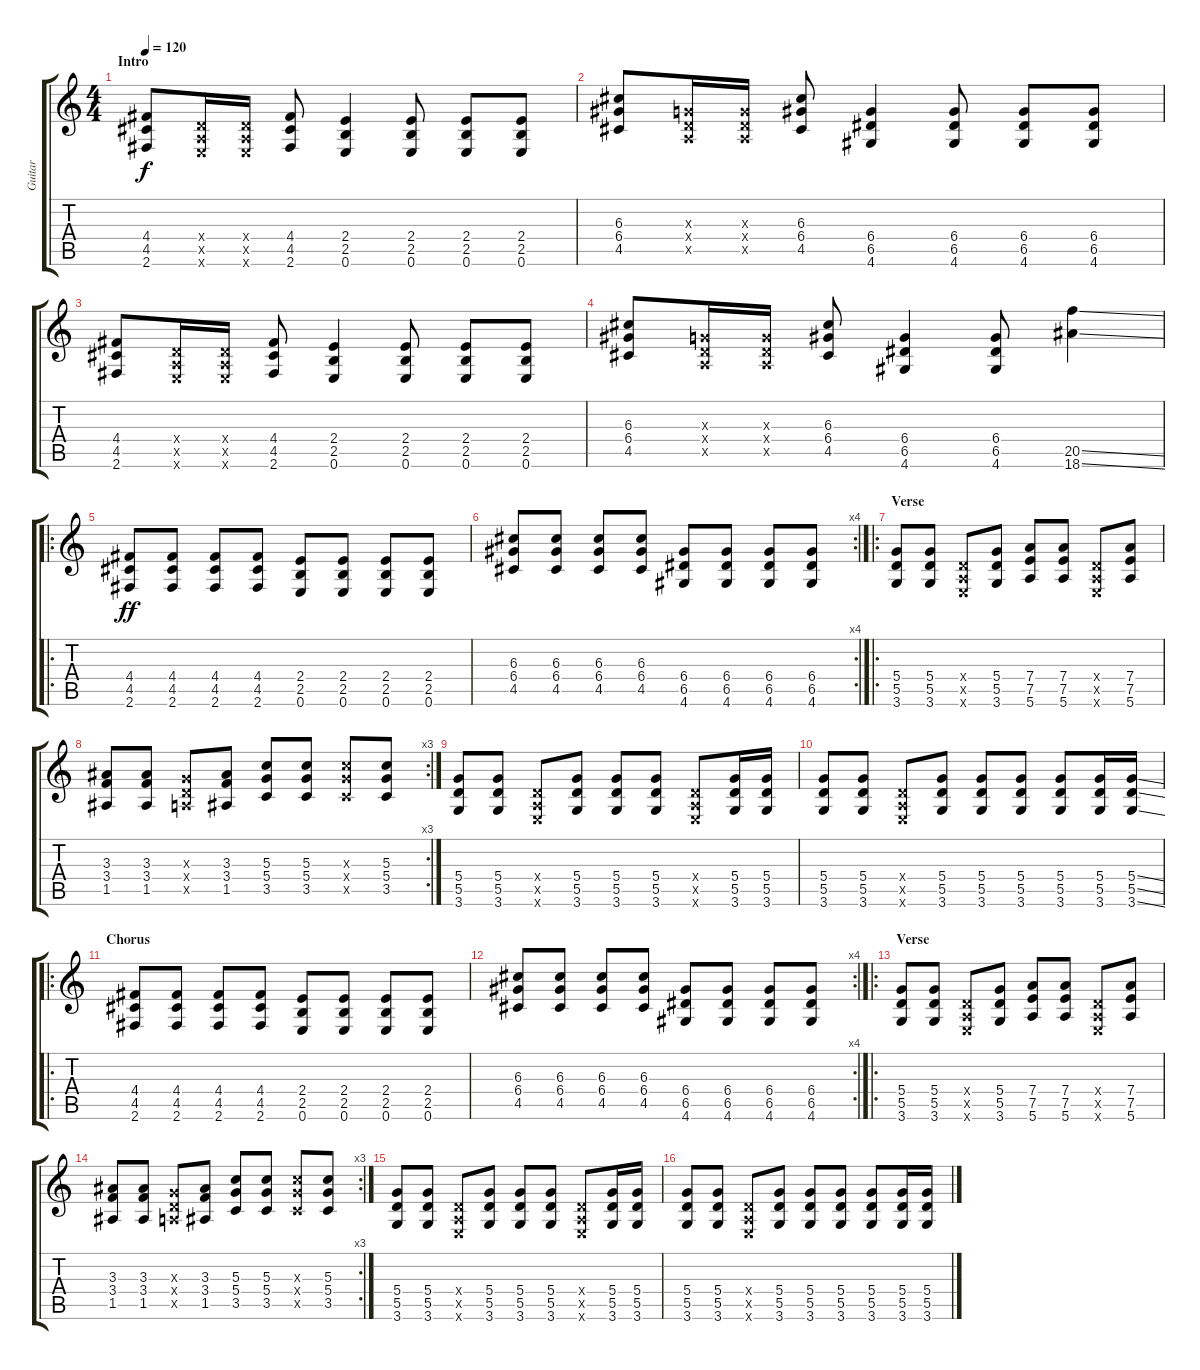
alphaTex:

\track ("Guitar" "Guitar") {instrument distortionguitar}
\staff {score tabs}
\tuning (E4 B3 G3 D3 A2 E2) {hide}
\ts (4 4)
\section ("" "Intro")
\tempo 120
\clef g2
\ks c
(4.4 4.5 2.6).8{dy f volume 10 instrument electricguitarclean} (0.4{x} 0.5{x} 0.6{x}).16 (0.4{x} 0.5{x} 0.6{x}).16 (4.4 4.5 2.6).8 (2.4 2.5 0.6).4 (2.4 2.5 0.6).8 (2.4 2.5 0.6).8 (2.4 2.5 0.6).8 |
(6.3 6.4 4.5).8 (0.3{x} 0.4{x} 0.5{x}).16 (0.3{x} 0.4{x} 0.5{x}).16 (6.3 6.4 4.5).8 (6.4 6.5 4.6).4 (6.4 6.5 4.6).8 (6.4 6.5 4.6).8 (6.4 6.5 4.6).8 |
(4.4 4.5 2.6).8 (0.4{x} 0.5{x} 0.6{x}).16 (0.4{x} 0.5{x} 0.6{x}).16 (4.4 4.5 2.6).8 (2.4 2.5 0.6).4 (2.4 2.5 0.6).8 (2.4 2.5 0.6).8 (2.4 2.5 0.6).8 |
(6.3 6.4 4.5).8 (0.3{x} 0.4{x} 0.5{x}).16 (0.3{x} 0.4{x} 0.5{x}).16 (6.3 6.4 4.5).8 (6.4 6.5 4.6).4 (6.4 6.5 4.6).8 (20.5{ss} 18.6{ss}).4{volume 13 instrument distortionguitar} |
\ro
(4.4 4.5 2.6).8{dy ff} (4.4 4.5 2.6).8 (4.4 4.5 2.6).8 (4.4 4.5 2.6).8 (2.4 2.5 0.6).8 (2.4 2.5 0.6).8 (2.4 2.5 0.6).8 (2.4 2.5 0.6).8 |
\rc 4
(6.3 6.4 4.5).8 (6.3 6.4 4.5).8 (6.3 6.4 4.5).8 (6.3 6.4 4.5).8 (6.4 6.5 4.6).8 (6.4 6.5 4.6).8 (6.4 6.5 4.6).8 (6.4 6.5 4.6).8 |
\ro
\section ("" "Verse")
(5.4 5.5 3.6).8 (5.4 5.5 3.6).8 (0.4{x} 0.5{x} 0.6{x}).8 (5.4 5.5 3.6).8 (7.4 7.5 5.6).8 (7.4 7.5 5.6).8 (0.4{x} 0.5{x} 0.6{x}).8 (7.4 7.5 5.6).8 |
\rc 3
(3.3 3.4 1.5).8 (3.3 3.4 1.5).8 (0.3{x} 0.4{x} 0.5{x}).8 (3.3 3.4 1.5).8 (5.3 5.4 3.5).8 (5.3 5.4 3.5).8 (5.3{x} 5.4{x} 3.5{x}).8 (5.3 5.4 3.5).8 |
(5.4 5.5 3.6).8 (5.4 5.5 3.6).8 (0.4{x} 0.5{x} 0.6{x}).8 (5.4 5.5 3.6).8 (5.4 5.5 3.6).8 (5.4 5.5 3.6).8 (0.4{x} 0.5{x} 0.6{x}).8 (5.4 5.5 3.6).16 (5.4 5.5 3.6).16 |
(5.4 5.5 3.6).8 (5.4 5.5 3.6).8 (0.4{x} 0.5{x} 0.6{x}).8 (5.4 5.5 3.6).8 (5.4 5.5 3.6).8 (5.4 5.5 3.6).8 (5.4 5.5 3.6).8 (5.4 5.5 3.6).16 (5.4{ss} 5.5{ss} 3.6{ss}).16 |
\ro
\section ("" "Chorus")
(4.4 4.5 2.6).8 (4.4 4.5 2.6).8 (4.4 4.5 2.6).8 (4.4 4.5 2.6).8 (2.4 2.5 0.6).8 (2.4 2.5 0.6).8 (2.4 2.5 0.6).8 (2.4 2.5 0.6).8 |
\rc 4
(6.3 6.4 4.5).8 (6.3 6.4 4.5).8 (6.3 6.4 4.5).8 (6.3 6.4 4.5).8 (6.4 6.5 4.6).8 (6.4 6.5 4.6).8 (6.4 6.5 4.6).8 (6.4 6.5 4.6).8 |
\ro
\section ("" "Verse")
(5.4 5.5 3.6).8 (5.4 5.5 3.6).8 (0.4{x} 0.5{x} 0.6{x}).8 (5.4 5.5 3.6).8 (7.4 7.5 5.6).8 (7.4 7.5 5.6).8 (0.4{x} 0.5{x} 0.6{x}).8 (7.4 7.5 5.6).8 |
\rc 3
(3.3 3.4 1.5).8 (3.3 3.4 1.5).8 (0.3{x} 0.4{x} 0.5{x}).8 (3.3 3.4 1.5).8 (5.3 5.4 3.5).8 (5.3 5.4 3.5).8 (5.3{x} 5.4{x} 3.5{x}).8 (5.3 5.4 3.5).8 |
(5.4 5.5 3.6).8 (5.4 5.5 3.6).8 (0.4{x} 0.5{x} 0.6{x}).8 (5.4 5.5 3.6).8 (5.4 5.5 3.6).8 (5.4 5.5 3.6).8 (0.4{x} 0.5{x} 0.6{x}).8 (5.4 5.5 3.6).16 (5.4 5.5 3.6).16 |
(5.4 5.5 3.6).8 (5.4 5.5 3.6).8 (0.4{x} 0.5{x} 0.6{x}).8 (5.4 5.5 3.6).8 (5.4 5.5 3.6).8 (5.4 5.5 3.6).8 (5.4 5.5 3.6).8 (5.4 5.5 3.6).16 (5.4{ss} 5.5{ss} 3.6{ss}).16
